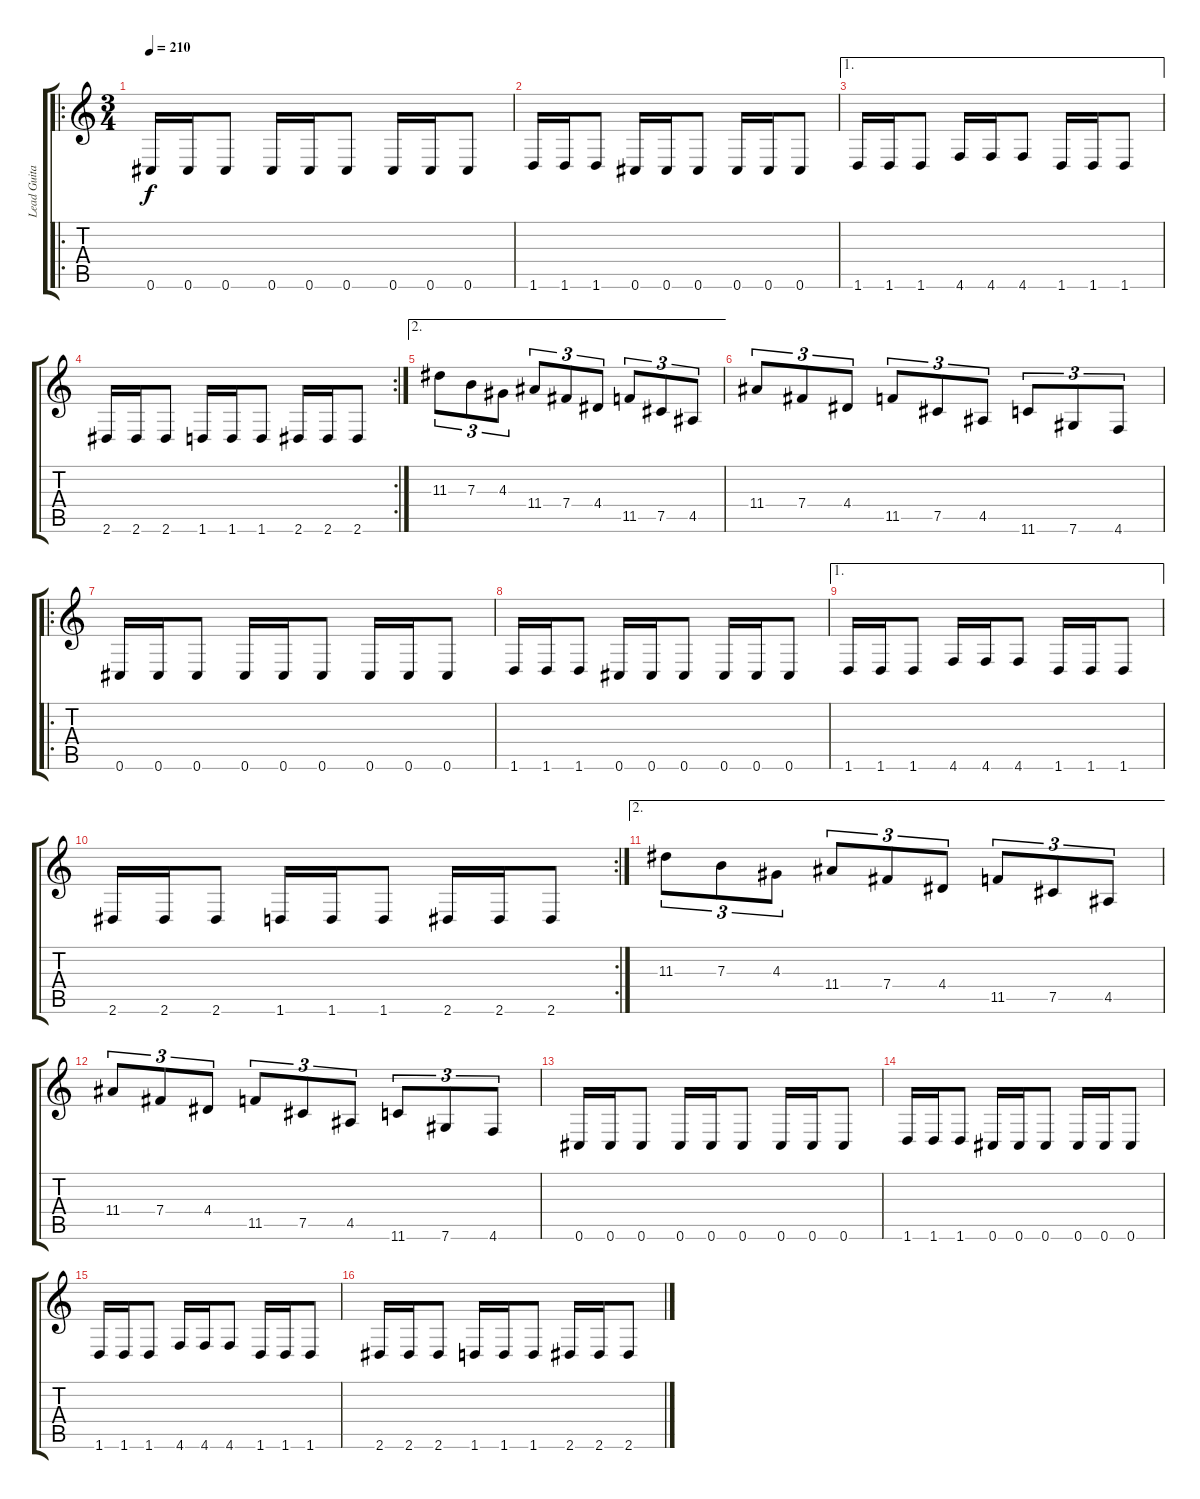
\track ("Lead Guitar" "Lead Guita") {instrument distortionguitar}
\staff {score tabs}
\tuning (Db4 Ab3 E3 B2 Gb2 Db2) {hide}
\ro
\ts (3 4)
\tempo 210
\clef g2
\ks c
0.6.16{dy f} 0.6.16 0.6.8 0.6.16 0.6.16 0.6.8 0.6.16 0.6.16 0.6.8 |
1.6.16 1.6.16 1.6.8 0.6.16 0.6.16 0.6.8 0.6.16 0.6.16 0.6.8 |
\ae 1
1.6.16 1.6.16 1.6.8 4.6.16 4.6.16 4.6.8 1.6.16 1.6.16 1.6.8 |
\rc 2
2.6.16 2.6.16 2.6.8 1.6.16 1.6.16 1.6.8 2.6.16 2.6.16 2.6.8 |
\ae 2
11.3.8{tu (3 2)} 7.3.8{tu (3 2)} 4.3.8{tu (3 2)} 11.4.8{tu (3 2)} 7.4.8{tu (3 2)} 4.4.8{tu (3 2)} 11.5.8{tu (3 2)} 7.5.8{tu (3 2)} 4.5.8{tu (3 2)} |
11.4.8{tu (3 2)} 7.4.8{tu (3 2)} 4.4.8{tu (3 2)} 11.5.8{tu (3 2)} 7.5.8{tu (3 2)} 4.5.8{tu (3 2)} 11.6.8{tu (3 2)} 7.6.8{tu (3 2)} 4.6.8{tu (3 2)} |
\ro
0.6.16 0.6.16 0.6.8 0.6.16 0.6.16 0.6.8 0.6.16 0.6.16 0.6.8 |
1.6.16 1.6.16 1.6.8 0.6.16 0.6.16 0.6.8 0.6.16 0.6.16 0.6.8 |
\ae 1
1.6.16 1.6.16 1.6.8 4.6.16 4.6.16 4.6.8 1.6.16 1.6.16 1.6.8 |
\rc 2
2.6.16 2.6.16 2.6.8 1.6.16 1.6.16 1.6.8 2.6.16 2.6.16 2.6.8 |
\ae 2
11.3.8{tu (3 2)} 7.3.8{tu (3 2)} 4.3.8{tu (3 2)} 11.4.8{tu (3 2)} 7.4.8{tu (3 2)} 4.4.8{tu (3 2)} 11.5.8{tu (3 2)} 7.5.8{tu (3 2)} 4.5.8{tu (3 2)} |
11.4.8{tu (3 2)} 7.4.8{tu (3 2)} 4.4.8{tu (3 2)} 11.5.8{tu (3 2)} 7.5.8{tu (3 2)} 4.5.8{tu (3 2)} 11.6.8{tu (3 2)} 7.6.8{tu (3 2)} 4.6.8{tu (3 2)} |
0.6.16{volume 14} 0.6.16 0.6.8 0.6.16 0.6.16 0.6.8 0.6.16 0.6.16 0.6.8 |
1.6.16 1.6.16 1.6.8 0.6.16 0.6.16 0.6.8 0.6.16 0.6.16 0.6.8 |
1.6.16{volume 12} 1.6.16 1.6.8 4.6.16 4.6.16 4.6.8 1.6.16 1.6.16 1.6.8 |
2.6.16 2.6.16 2.6.8 1.6.16 1.6.16 1.6.8 2.6.16 2.6.16 2.6.8
